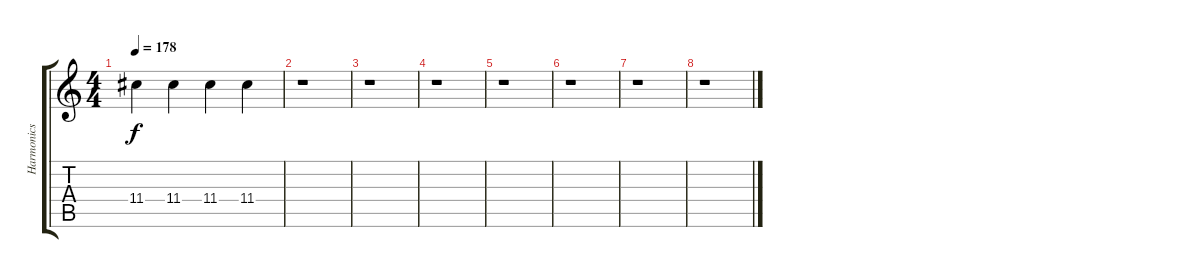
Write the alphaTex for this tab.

\track ("Harmonics" "Harmonics") {instrument guitarharmonics}
\staff {score tabs}
\tuning (E4 B3 G3 D3 A2 E2) {hide}
\ts (4 4)
\tempo 178
\clef g2
\ks c
11.4.4{dy f} 11.4.4 11.4.4 11.4.4 |
r.1 |
r.1 |
r.1 |
r.1 |
r.1 |
r.1 |
r.1
